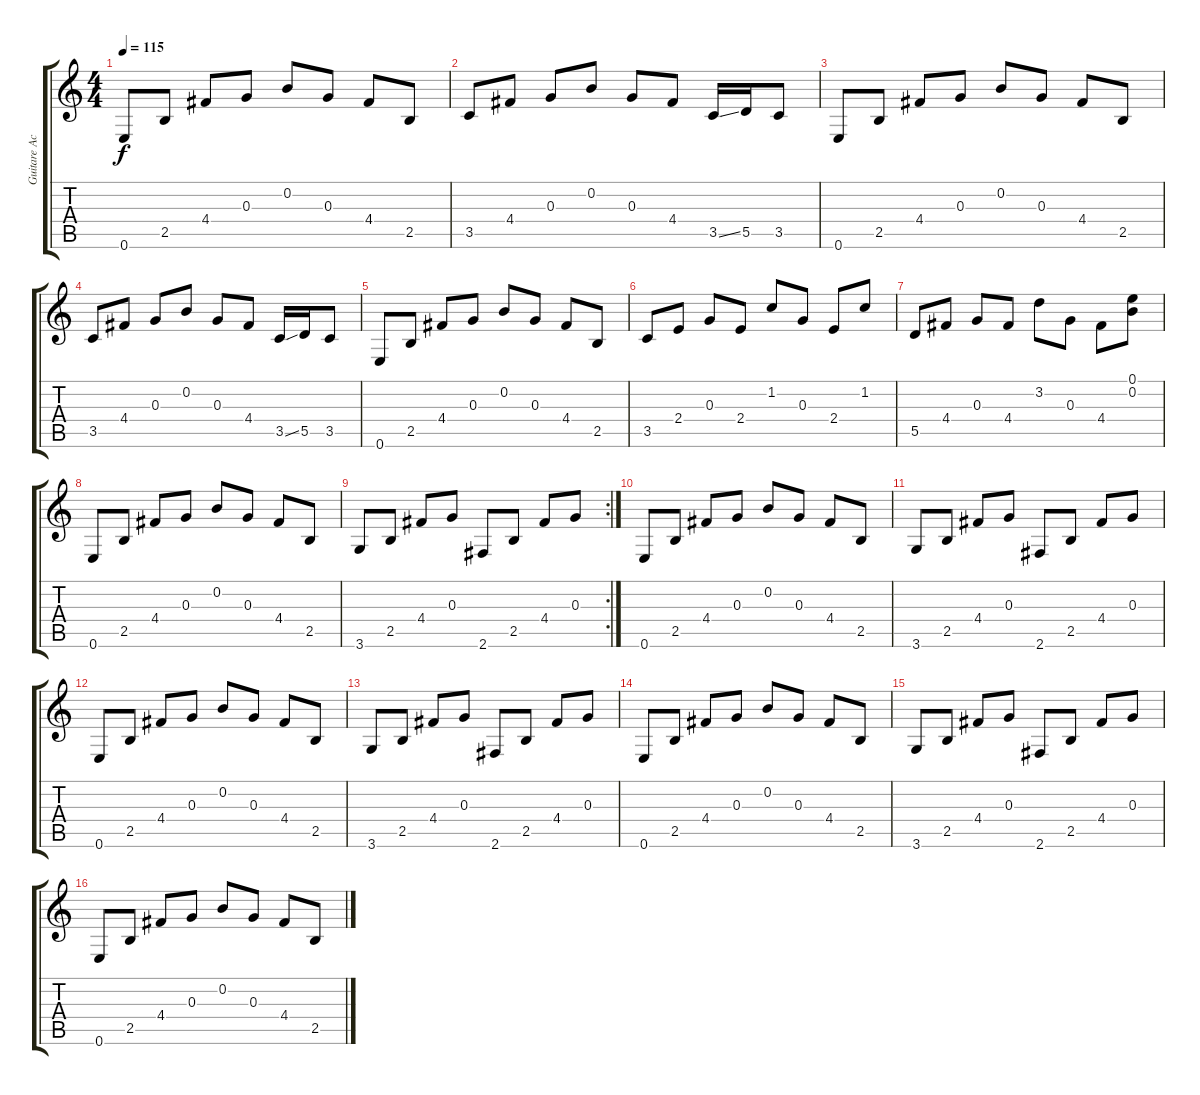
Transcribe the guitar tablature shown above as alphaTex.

\track ("Guitare Acoustique" "Guitare Ac") {instrument acousticguitarsteel}
\staff {score tabs}
\tuning (E4 B3 G3 D3 A2 E2) {hide}
\ts (4 4)
\tempo 115
\clef g2
\ks c
0.6.8{dy f} 2.5.8 4.4.8 0.3.8 0.2.8 0.3.8 4.4.8 2.5.8 |
3.5.8 4.4.8 0.3.8 0.2.8 0.3.8 4.4.8 3.5{ss}.16 5.5.16 3.5.8 |
0.6.8 2.5.8 4.4.8 0.3.8 0.2.8 0.3.8 4.4.8 2.5.8 |
3.5.8 4.4.8 0.3.8 0.2.8 0.3.8 4.4.8 3.5{ss}.16 5.5.16 3.5.8 |
0.6.8 2.5.8 4.4.8 0.3.8 0.2.8 0.3.8 4.4.8 2.5.8 |
3.5.8 2.4.8 0.3.8 2.4.8 1.2.8 0.3.8 2.4.8 1.2.8 |
5.5.8 4.4.8 0.3.8 4.4.8 3.2.8 0.3.8 4.4.8 (0.1 0.2).8 |
0.6.8 2.5.8 4.4.8 0.3.8 0.2.8 0.3.8 4.4.8 2.5.8 |
\rc 2
3.6.8 2.5.8 4.4.8 0.3.8 2.6.8 2.5.8 4.4.8 0.3.8 |
0.6.8 2.5.8 4.4.8 0.3.8 0.2.8 0.3.8 4.4.8 2.5.8 |
3.6.8 2.5.8 4.4.8 0.3.8 2.6.8 2.5.8 4.4.8 0.3.8 |
0.6.8 2.5.8 4.4.8 0.3.8 0.2.8 0.3.8 4.4.8 2.5.8 |
3.6.8 2.5.8 4.4.8 0.3.8 2.6.8 2.5.8 4.4.8 0.3.8 |
0.6.8 2.5.8 4.4.8 0.3.8 0.2.8 0.3.8 4.4.8 2.5.8 |
3.6.8 2.5.8 4.4.8 0.3.8 2.6.8 2.5.8 4.4.8 0.3.8 |
0.6.8 2.5.8 4.4.8 0.3.8 0.2.8 0.3.8 4.4.8 2.5.8
